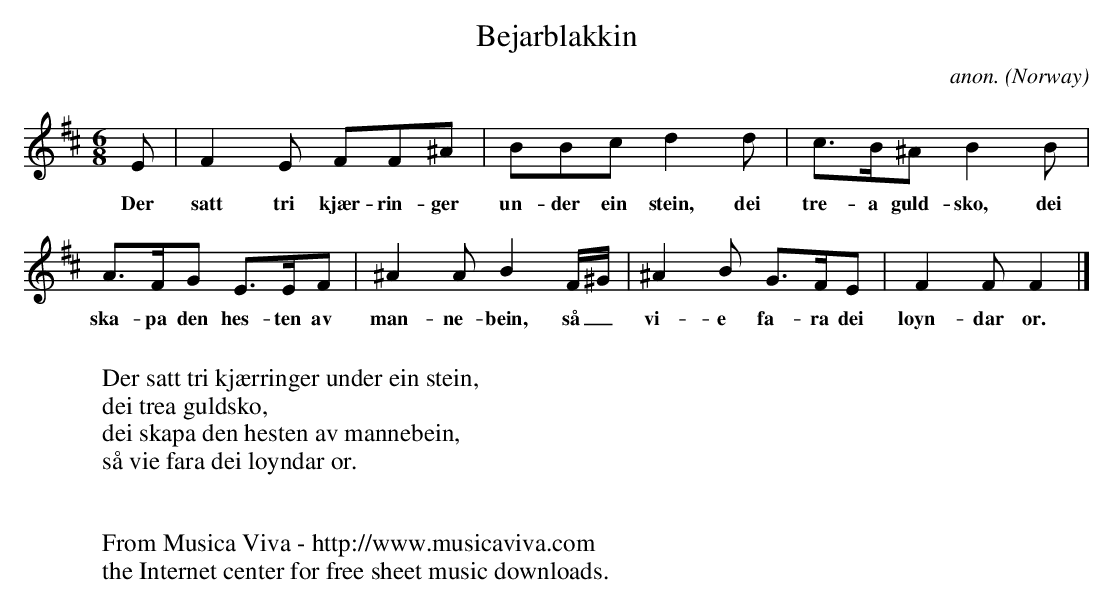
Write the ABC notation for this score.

X:1
T:Bejarblakkin
C:anon.
O:Norway
M:6/8
L:1/8
K:F#phr
E|F2E FF^A|BBc d2d|c>B^A B2B|
w:Der satt tri kj\aer-rin-ger un-der ein stein, dei tre-a guld-sko, dei
A>FG E>EF|^A2A B2F/^G/|^A2B G>FE|F2F F2|]
w:ska-pa den hes-ten av man-ne-bein, s\aa_ vi-e fa-ra dei l\oyn-dar or.
W:
W:Der satt tri kj\aerringer under ein stein,
W:  dei trea guldsko,
W:dei skapa den hesten av mannebein,
W:  s\aa vie fara dei l\oyndar or.
W:
W:
W:  From Musica Viva - http://www.musicaviva.com
W:  the Internet center for free sheet music downloads.
